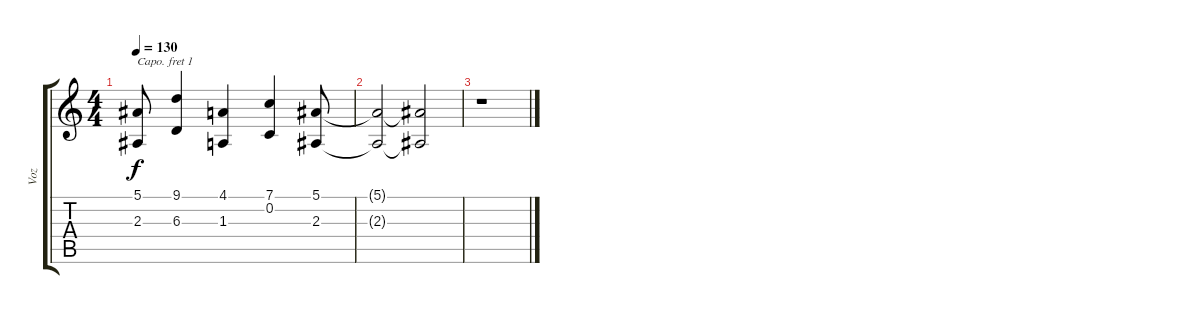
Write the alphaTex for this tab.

\track ("Voz" "Voz") {instrument cello}
\staff {score tabs}
\capo 1
\tuning (E4 B3 G3 D3 A2 E2) {hide}
\ts (4 4)
\tempo 130
\clef g2
\ks c
(5.1{t} 2.3{t}).8{dy f} (9.1 6.3).4 (4.1 1.3).4 (7.1 0.2).4 (5.1 2.3).8 |
(5.1{t} 2.3{t}).2 (5.1{t} 2.3{t}).2 |
r.1
